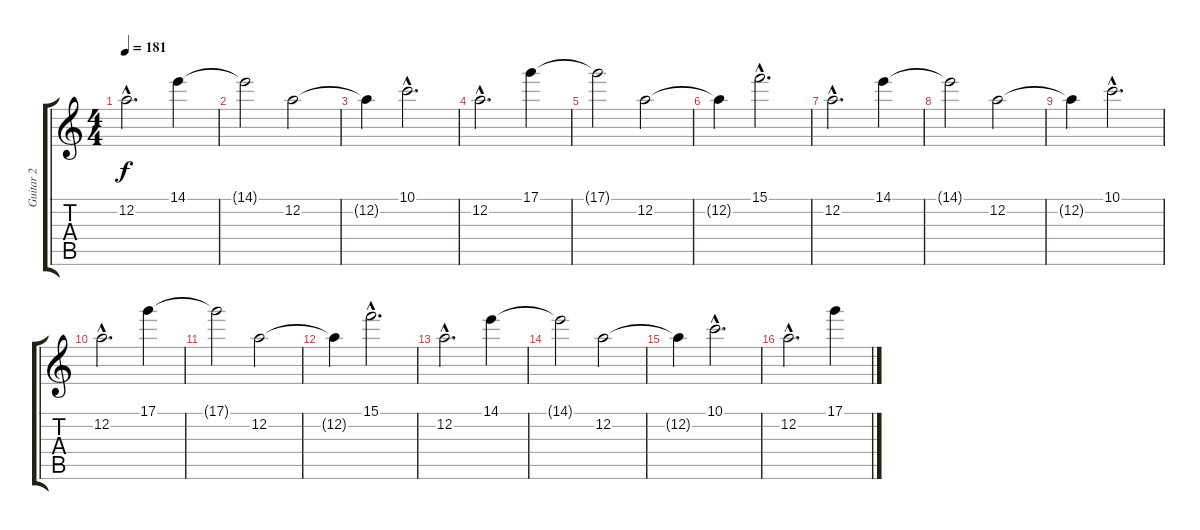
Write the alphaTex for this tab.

\track ("Guitar 2" "Guitar 2") {instrument overdrivenguitar}
\staff {score tabs}
\tuning (D4 A3 F3 C3 G2 D2) {hide}
\ts (4 4)
\tempo 181
\clef g2
\ks c
12.2{hac}.2{d dy f} 14.1.4 |
14.1{t}.2 12.2.2 |
12.2{t}.4 10.1{hac}.2{d} |
12.2{hac}.2{d} 17.1.4 |
17.1{t}.2 12.2.2 |
12.2{t}.4 15.1{hac}.2{d} |
12.2{hac}.2{d} 14.1.4 |
14.1{t}.2 12.2.2 |
12.2{t}.4 10.1{hac}.2{d} |
12.2{hac}.2{d} 17.1.4 |
17.1{t}.2 12.2.2 |
12.2{t}.4 15.1{hac}.2{d} |
12.2{hac}.2{d} 14.1.4 |
14.1{t}.2 12.2.2 |
12.2{t}.4 10.1{hac}.2{d} |
12.2{hac}.2{d} 17.1.4
